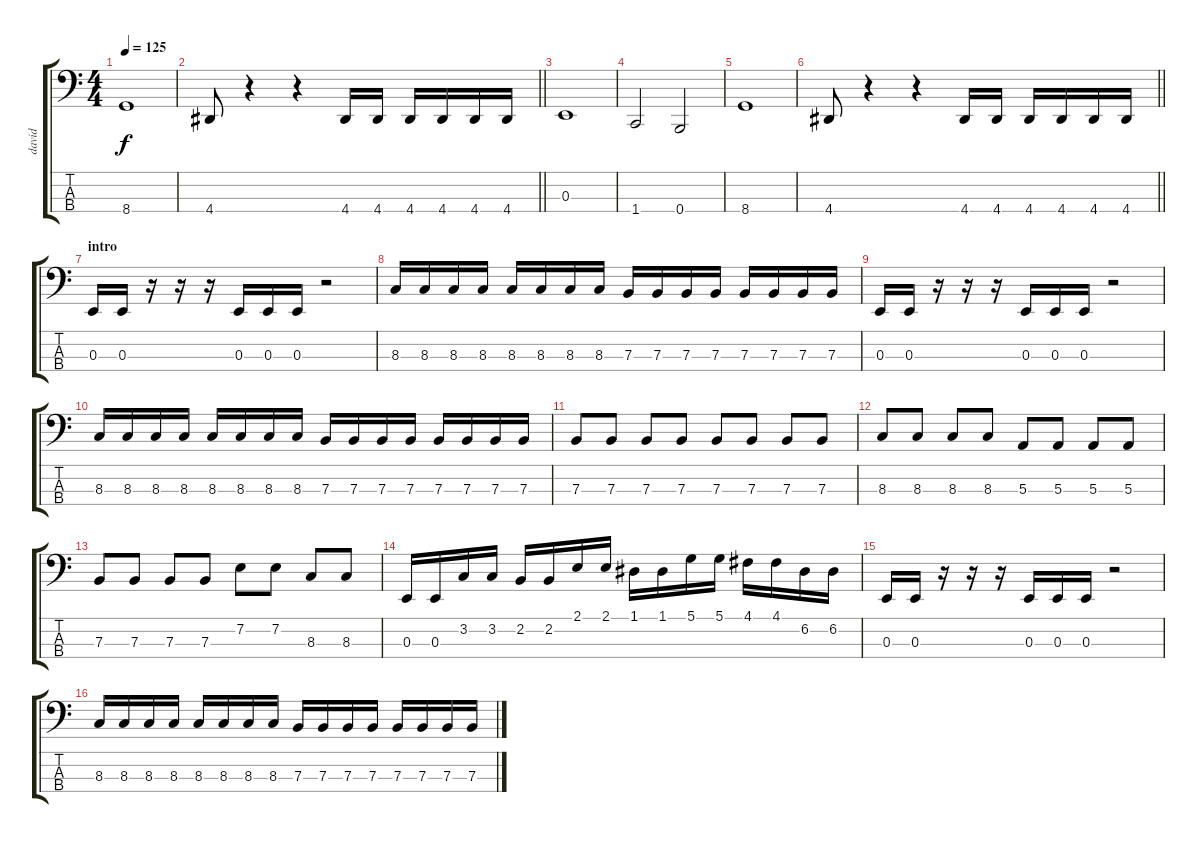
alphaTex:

\track ("david" "david") {instrument electricbassfinger}
\staff {score tabs}
\tuning (D2 A1 E1 B0) {hide}
\ts (4 4)
\tempo 125
\clef f4
\ks c
8.4.1{dy f} |
\barLineRight lightlight
4.4.8 r.4 r.4 4.4.16 4.4.16 4.4.16 4.4.16 4.4.16 4.4.16 |
0.3.1 |
1.4.2 0.4.2 |
8.4.1 |
\barLineRight lightlight
4.4.8 r.4 r.4 4.4.16 4.4.16 4.4.16 4.4.16 4.4.16 4.4.16 |
\section ("" "intro")
0.3.16 0.3.16 r.16 r.16 r.16 0.3.16 0.3.16 0.3.16 r.2 |
8.3.16 8.3.16 8.3.16 8.3.16 8.3.16 8.3.16 8.3.16 8.3.16 7.3.16 7.3.16 7.3.16 7.3.16 7.3.16 7.3.16 7.3.16 7.3.16 |
0.3.16 0.3.16 r.16 r.16 r.16 0.3.16 0.3.16 0.3.16 r.2 |
8.3.16 8.3.16 8.3.16 8.3.16 8.3.16 8.3.16 8.3.16 8.3.16 7.3.16 7.3.16 7.3.16 7.3.16 7.3.16 7.3.16 7.3.16 7.3.16 |
7.3.8 7.3.8 7.3.8 7.3.8 7.3.8 7.3.8 7.3.8 7.3.8 |
8.3.8 8.3.8 8.3.8 8.3.8 5.3.8 5.3.8 5.3.8 5.3.8 |
7.3.8 7.3.8 7.3.8 7.3.8 7.2.8 7.2.8 8.3.8 8.3.8 |
0.3.16 0.3.16 3.2.16 3.2.16 2.2.16 2.2.16 2.1.16 2.1.16 1.1.16 1.1.16 5.1.16 5.1.16 4.1.16 4.1.16 6.2.16 6.2.16 |
0.3.16 0.3.16 r.16 r.16 r.16 0.3.16 0.3.16 0.3.16 r.2 |
8.3.16 8.3.16 8.3.16 8.3.16 8.3.16 8.3.16 8.3.16 8.3.16 7.3.16 7.3.16 7.3.16 7.3.16 7.3.16 7.3.16 7.3.16 7.3.16
